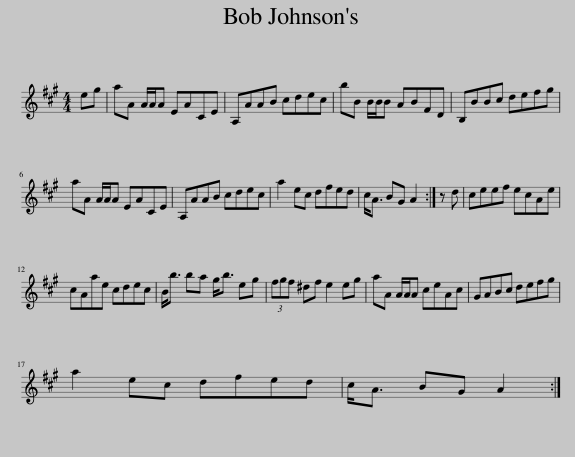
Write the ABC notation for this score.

X:1
L:1/8
M:4/4
I:linebreak $
K:A
V:1 treble
V:1
 eg | aA A/A/A EACE | A,AAB cdec | bB B/B/B ABFD | B,BBc defg |$ %5
 aA A/A/A EACE | A,AAB cdec | a2 ec dfed | c<A BG A2 :| z d | %10
 ceef ecAe |$ cAae cdec | B<b ba g<b eg | (3fgf ^df e2 eg | aA A/A/A ceAc | %15
 GABc defg |$ a2 ec dfed | c<A BG A2 :| %18
